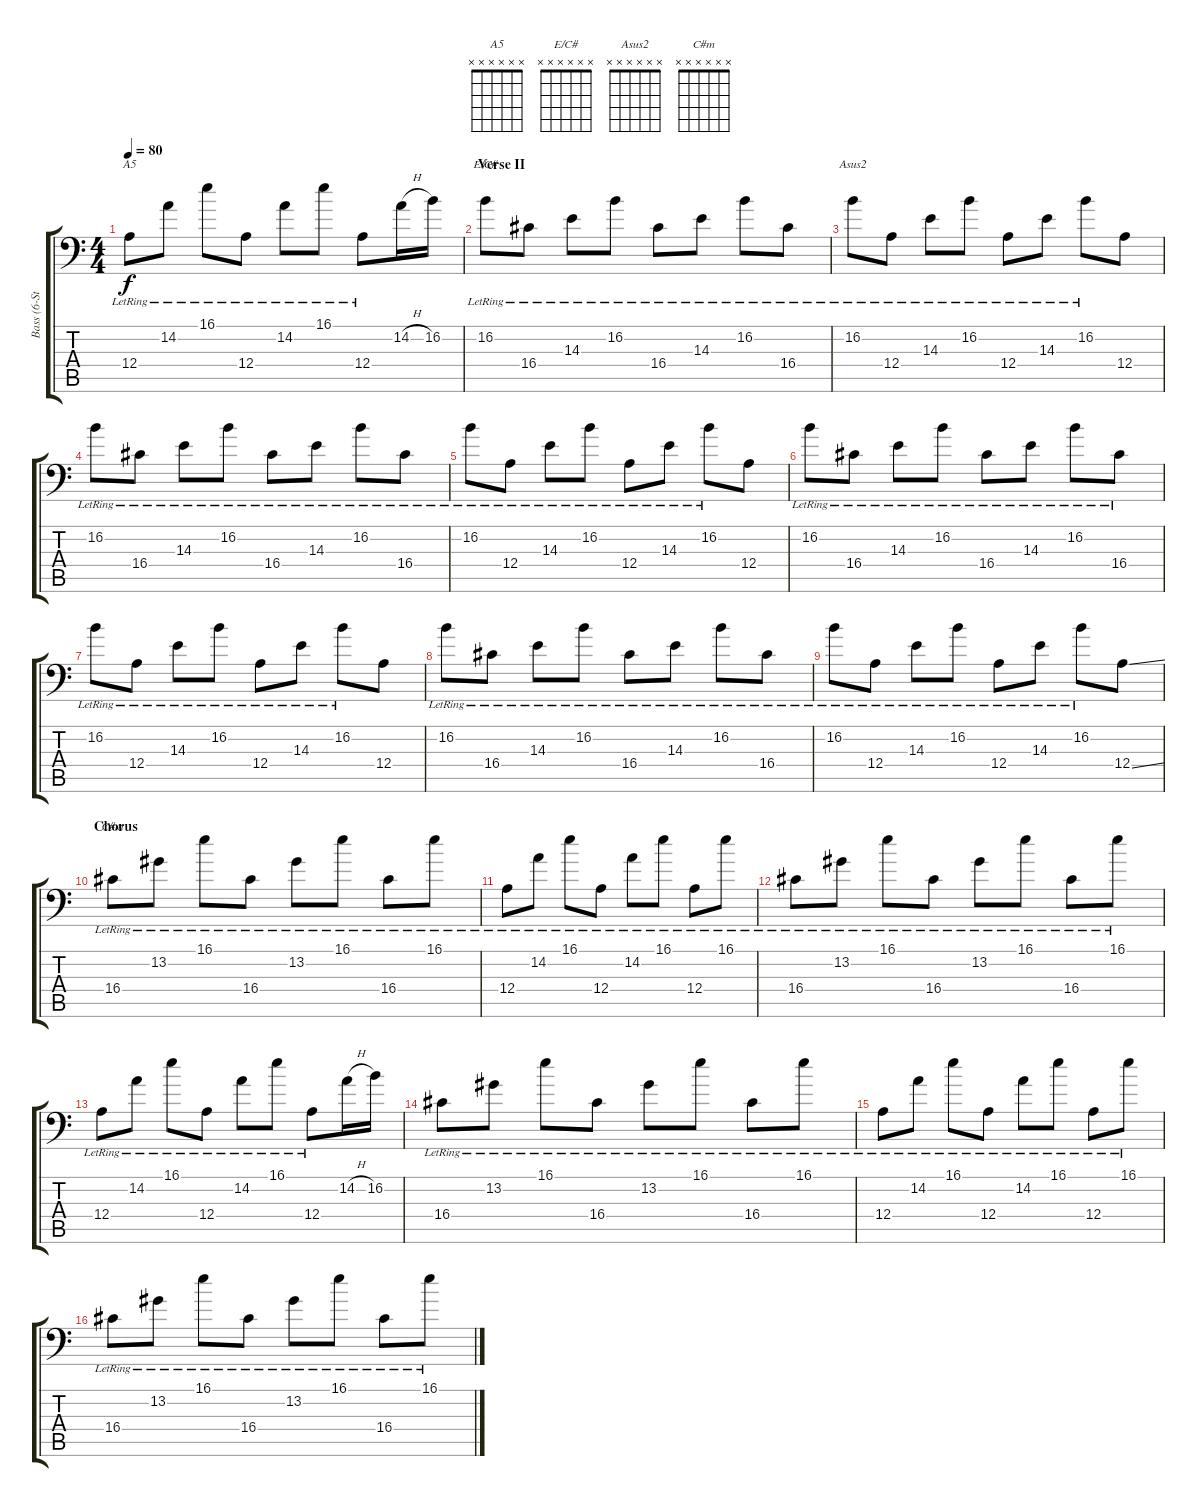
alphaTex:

\track ("Bass (6-String Fretted)" "Bass (6-St") {instrument electricbassfinger}
\staff {score tabs}
\tuning (C3 G2 D2 A1 E1 B0) {hide}
\chord ("A5" x x x x x x)
\chord ("E/C#" x x x x x x)
\chord ("Asus2" x x x x x x)
\chord ("C#m" x x x x x x)
\ts (4 4)
\tempo 80
\clef f4
\ks c
12.4{lr}.8{ch "A5" dy f} 14.2{lr}.8 16.1{lr}.8 12.4{lr}.8 14.2{lr}.8 16.1{lr}.8 12.4{lr}.8 14.2{h}.16 16.2.16 |
\section ("" "Verse II")
16.2{lr}.8{ch "E/C#"} 16.4{lr}.8 14.3{lr}.8 16.2{lr}.8 16.4{lr}.8 14.3{lr}.8 16.2{lr}.8 16.4{lr}.8 |
16.2{lr}.8{ch "Asus2"} 12.4{lr}.8 14.3{lr}.8 16.2{lr}.8 12.4{lr}.8 14.3{lr}.8 16.2{lr}.8 12.4.8 |
16.2{lr}.8 16.4{lr}.8 14.3{lr}.8 16.2{lr}.8 16.4{lr}.8 14.3{lr}.8 16.2{lr}.8 16.4{lr}.8 |
16.2{lr}.8 12.4{lr}.8 14.3{lr}.8 16.2{lr}.8 12.4{lr}.8 14.3{lr}.8 16.2{lr}.8 12.4.8 |
16.2{lr}.8 16.4{lr}.8 14.3{lr}.8 16.2{lr}.8 16.4{lr}.8 14.3{lr}.8 16.2{lr}.8 16.4{lr}.8 |
16.2{lr}.8 12.4{lr}.8 14.3{lr}.8 16.2{lr}.8 12.4{lr}.8 14.3{lr}.8 16.2{lr}.8 12.4.8 |
16.2{lr}.8 16.4{lr}.8 14.3{lr}.8 16.2{lr}.8 16.4{lr}.8 14.3{lr}.8 16.2{lr}.8 16.4{lr}.8 |
16.2{lr}.8 12.4{lr}.8 14.3{lr}.8 16.2{lr}.8 12.4{lr}.8 14.3{lr}.8 16.2{lr}.8 12.4{ss}.8 |
\section ("" "Chorus")
16.4{lr}.8{ch "C#m"} 13.2{lr}.8 16.1{lr}.8 16.4{lr}.8 13.2{lr}.8 16.1{lr}.8 16.4{lr}.8 16.1{lr}.8 |
12.4{lr}.8 14.2{lr}.8 16.1{lr}.8 12.4{lr}.8 14.2{lr}.8 16.1{lr}.8 12.4{lr}.8 16.1{lr}.8 |
16.4{lr}.8 13.2{lr}.8 16.1{lr}.8 16.4{lr}.8 13.2{lr}.8 16.1{lr}.8 16.4{lr}.8 16.1{lr}.8 |
12.4{lr}.8 14.2{lr}.8 16.1{lr}.8 12.4{lr}.8 14.2{lr}.8 16.1{lr}.8 12.4{lr}.8 14.2{h}.16 16.2.16 |
16.4{lr}.8 13.2{lr}.8 16.1{lr}.8 16.4{lr}.8 13.2{lr}.8 16.1{lr}.8 16.4{lr}.8 16.1{lr}.8 |
12.4{lr}.8 14.2{lr}.8 16.1{lr}.8 12.4{lr}.8 14.2{lr}.8 16.1{lr}.8 12.4{lr}.8 16.1{lr}.8 |
16.4{lr}.8 13.2{lr}.8 16.1{lr}.8 16.4{lr}.8 13.2{lr}.8 16.1{lr}.8 16.4{lr}.8 16.1{lr}.8
